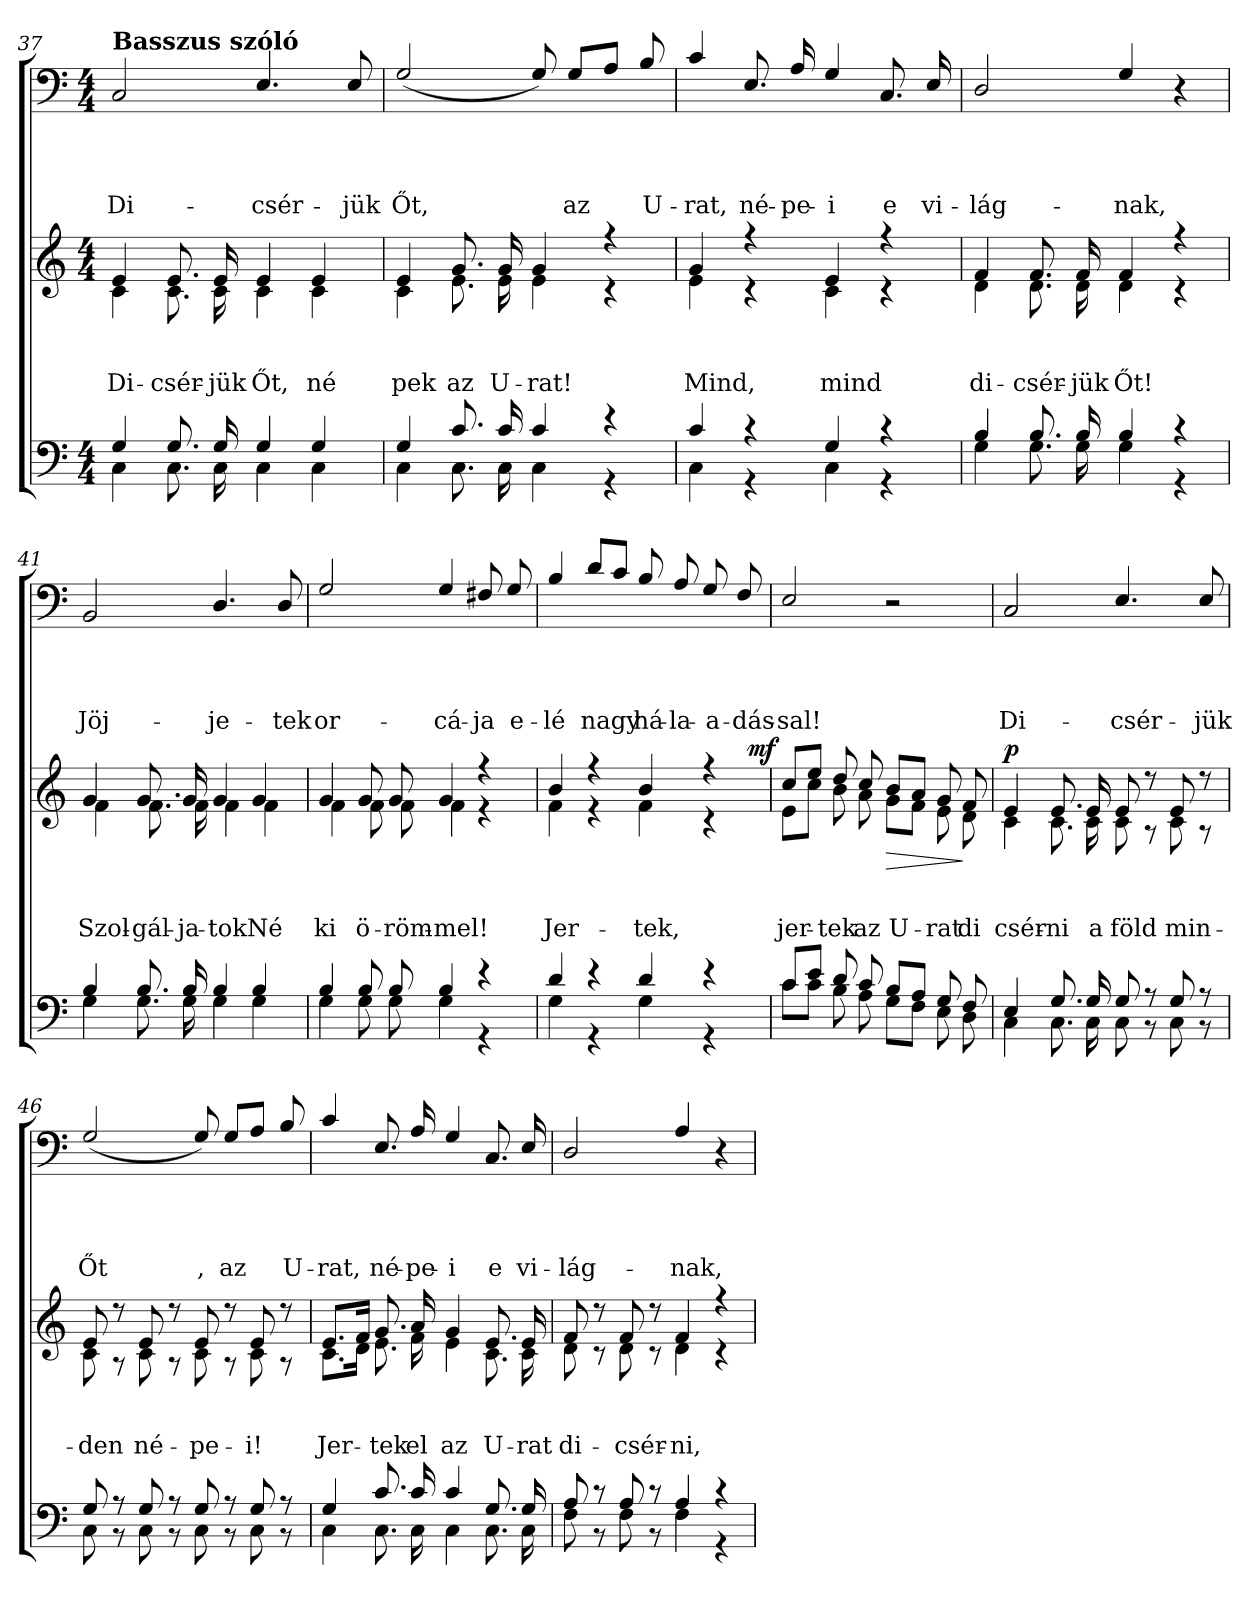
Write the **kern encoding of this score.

**kern	**kern	**text	**text	**text	**dynam	**kern	**text	**text	**text	**text
*part3	*part2	*part2	*part2	*part2	*part2	*part1	*part1	*part1	*part1	*part1
*staff3	*staff2	*staff2	*staff2	*staff2	*staff2	*staff1	*staff1	*staff1	*staff1	*staff1
*clefF4	*clefG2	*	*	*	*	*clefF4	*	*	*	*
*k[]	*k[]	*	*	*	*	*k[]	*	*	*	*
*C:	*C:	*	*	*	*	*C:	*	*	*	*
*M4/4	*M4/4	*	*	*	*	*M4/4	*	*	*	*
=37	=37	=37	=37	=37	=37	=37	=37	=37	=37	=37
*^	*	*	*	*	*	*	*	*	*	*
!	!	!	!	!	!LO:LY:b	!	!	!	!	!	!
*	*	*^	*	*	*	*	*	*	*	*	*
!	!	!	!	!	!	!	!	!LO:TX:a:B:t=Basszus szóló	!	!	!	!
!	!	!	!	!	!	!	!	!	!	!	!	!LO:LY:b
4G/	4C\	4e/	4c\	.	.	Di-	.	2C/	.	.	.	Di-
!	!	!	!	!	!	!LO:LY:b	!	!	!	!	!	!
8.G/	8.C\	8.e/	8.c\	.	.	-csér-	.	.	.	.	.	.
!	!	!	!	!	!	!LO:LY:b	!	!	!	!	!	!
16G/	16C\	16e/	16c\	.	.	-jük	.	.	.	.	.	.
!	!	!	!	!	!	!LO:LY:b	!	!	!	!	!	!
!	!	!	!	!	!	!	!	!	!	!	!	!LO:LY:b
4G/	4C\	4e/	4c\	.	.	Őt,	.	4.E/	.	.	.	-csér-
!	!	!	!	!	!	!LO:LY:b	!	!	!	!	!	!
4G/	4C\	4e/	4c\	.	.	né­	.	.	.	.	.	.
!	!	!	!	!	!	!	!	!	!	!	!	!LO:LY:b
.	.	.	.	.	.	.	.	8E/	.	.	.	-jük
!!LO:PB:g=z
=38	=38	=38	=38	=38	=38	=38	=38	=38	=38	=38	=38	=38
!	!	!	!	!	!	!LO:LY:b	!	!	!	!	!	!
!	!	!	!	!	!	!	!	!	!	!	!	!LO:LY:b
4G/	4C\	4e/	4c\	.	.	pek	.	(2G/	.	.	.	Őt,
!	!	!	!	!	!	!LO:LY:b	!	!	!	!	!	!
8.c/	8.C\	8.g/	8.e\	.	.	az	.	.	.	.	.	.
!	!	!	!	!	!	!LO:LY:b	!	!	!	!	!	!
16c/	16C\	16g/	16e\	.	.	U-	.	.	.	.	.	.
!	!	!	!	!	!	!LO:LY:b	!	!	!	!	!	!
4c/	4C\	4g/	4e\	.	.	-rat!	.	8G/)	.	.	.	.
!	!	!	!	!	!	!	!	!	!	!	!	!LO:LY:b
.	.	.	.	.	.	.	.	8G/L	.	.	.	az
4r	4r	4r	4r	.	.	.	.	8A/J	.	.	.	.
!	!	!	!	!	!	!	!	!	!	!	!	!LO:LY:b
.	.	.	.	.	.	.	.	8B/	.	.	.	U-
=39	=39	=39	=39	=39	=39	=39	=39	=39	=39	=39	=39	=39
!	!	!	!	!	!	!LO:LY:b	!	!	!	!	!	!
!	!	!	!	!	!	!	!	!	!	!	!	!LO:LY:b
4c/	4C\	4g/	4e\	.	.	Mind,	.	4c/	.	.	.	-rat,
!	!	!	!	!	!	!	!	!	!	!	!	!LO:LY:b
4r	4r	4r	4r	.	.	.	.	8.E/	.	.	.	né-
!	!	!	!	!	!	!	!	!	!	!	!	!LO:LY:b
.	.	.	.	.	.	.	.	16A/	.	.	.	-pe-
!	!	!	!	!	!	!LO:LY:b	!	!	!	!	!	!
!	!	!	!	!	!	!	!	!	!	!	!	!LO:LY:b
4G/	4C\	4e/	4c\	.	.	mind	.	4G/	.	.	.	-i
!	!	!	!	!	!	!	!	!	!	!	!	!LO:LY:b
4r	4r	4r	4r	.	.	.	.	8.C/	.	.	.	e
!	!	!	!	!	!	!	!	!	!	!	!	!LO:LY:b
.	.	.	.	.	.	.	.	16E/	.	.	.	vi-
=40	=40	=40	=40	=40	=40	=40	=40	=40	=40	=40	=40	=40
!	!	!	!	!	!	!LO:LY:b	!	!	!	!	!	!
!	!	!	!	!	!	!	!	!	!	!	!	!LO:LY:b
4B/	4G\	4f/	4d\	.	.	di-	.	2D/	.	.	.	-lág-
!	!	!	!	!	!	!LO:LY:b	!	!	!	!	!	!
8.B/	8.G\	8.f/	8.d\	.	.	-csér-	.	.	.	.	.	.
!	!	!	!	!	!	!LO:LY:b	!	!	!	!	!	!
16B/	16G\	16f/	16d\	.	.	-jük	.	.	.	.	.	.
!	!	!	!	!	!	!LO:LY:b	!	!	!	!	!	!
!	!	!	!	!	!	!	!	!	!	!	!	!LO:LY:b
4B/	4G\	4f/	4d\	.	.	Őt!	.	4G/	.	.	.	-nak,
4r	4r	4r	4r	.	.	.	.	4r	.	.	.	.
=41	=41	=41	=41	=41	=41	=41	=41	=41	=41	=41	=41	=41
!	!	!	!	!	!	!LO:LY:b	!	!	!	!	!	!
!	!	!	!	!	!	!	!	!	!	!	!	!LO:LY:b
4B/	4G\	4g/	4f\	.	.	Szol-	.	2BB/	.	.	.	Jöj-
!	!	!	!	!	!	!LO:LY:b	!	!	!	!	!	!
8.B/	8.G\	8.g/	8.f\	.	.	-gál-	.	.	.	.	.	.
!	!	!	!	!	!	!LO:LY:b	!	!	!	!	!	!
16B/	16G\	16g/	16f\	.	.	-ja-	.	.	.	.	.	.
!	!	!	!	!	!	!LO:LY:b	!	!	!	!	!	!
!	!	!	!	!	!	!	!	!	!	!	!	!LO:LY:b
4B/	4G\	4g/	4f\	.	.	-tok	.	4.D/	.	.	.	-je-
!	!	!	!	!	!	!LO:LY:b	!	!	!	!	!	!
4B/	4G\	4g/	4f\	.	.	Né­	.	.	.	.	.	.
!	!	!	!	!	!	!	!	!	!	!	!	!LO:LY:b
.	.	.	.	.	.	.	.	8D/	.	.	.	-tek
!!LO:LB:g=z
=42	=42	=42	=42	=42	=42	=42	=42	=42	=42	=42	=42	=42
!	!	!	!	!	!	!LO:LY:b	!	!	!	!	!	!
!	!	!	!	!	!	!	!	!	!	!	!	!LO:LY:b
4B/	4G\	4g/	4f\	.	.	ki	.	2G/	.	.	.	or-
!	!	!	!	!	!	!LO:LY:b	!	!	!	!	!	!
8B/	8G\	8g/	8f\	.	.	ö-	.	.	.	.	.	.
!	!	!	!	!	!	!LO:LY:b	!	!	!	!	!	!
8B/	8G\	8g/	8f\	.	.	-röm-	.	.	.	.	.	.
!	!	!	!	!	!	!LO:LY:b	!	!	!	!	!	!
!	!	!	!	!	!	!	!	!	!	!	!	!LO:LY:b
4B/	4G\	4g/	4f\	.	.	-mel!	.	4G/	.	.	.	-cá-
!	!	!	!	!	!	!	!	!	!	!	!	!LO:LY:b
4r	4r	4r	4r	.	.	.	.	8F#X/	.	.	.	-ja
!	!	!	!	!	!	!	!	!	!	!	!	!LO:LY:b
.	.	.	.	.	.	.	.	8G/	.	.	.	e-
*	*	*v	*v	*	*	*	*	*	*	*	*	*
=43	=43	=43	=43	=43	=43	=43	=43	=43	=43	=43	=43
!	!	!	!	!	!LO:LY:b	!	!	!	!	!	!
*	*	*^	*	*	*	*	*	*	*	*	*
!	!	!	!	!	!	!	!	!	!	!	!	!LO:LY:b
*	*	*	*^	*	*	*	*	*	*	*	*	*
4d/	4G\	4b/	4f\	2ryy	.	.	Jer-	.	4B/	.	.	.	-lé
!	!	!	!	!	!	!	!	!	!	!	!	!	!LO:LY:b
4r	4r	4r	4r	.	.	.	.	.	8d/L	.	.	.	nagy
.	.	.	.	.	.	.	.	.	8c/J	.	.	.	.
!	!	!	!	!	!	!	!LO:LY:b	!	!	!	!	!	!
!	!	!	!	!	!	!	!	!	!	!	!	!	!LO:LY:b
4d/	4G\	4b/	4f\	4ryy	.	.	-tek,	.	8B/	.	.	.	há-
!	!	!	!	!	!	!	!	!	!	!	!	!	!LO:LY:b
.	.	.	.	.	.	.	.	.	8A/	.	.	.	-la-
!	!	!	!	!	!	!	!	!	!	!	!	!	!LO:LY:b
4r	4r	4r	4r	8ryy	.	.	.	.	8G/	.	.	.	-a-
!	!	!	!	!	!	!	!	!	!	!	!	!	!LO:LY:b
.	.	.	.	32ryy	.	.	.	.	8F/	.	.	.	-dás-
!	!	!	!	!	!	!	!	!LO:DY:b	!	!	!	!	!
.	.	.	.	16.ryy	.	.	.	mf	.	.	.	.	.
*	*	*v	*v	*v	*	*	*	*	*	*	*	*	*
=44	=44	=44	=44	=44	=44	=44	=44	=44	=44	=44	=44
*	*	*^	*	*	*	*	*	*	*	*	*
*	*	*	*^	*	*	*	*	*	*	*	*	*
!	!	!	!	!	!	!	!LO:LY:b	!	!	!	!	!	!
*	*	*	*v	*v	*	*	*	*	*	*	*	*	*
*	*	*	*^	*	*	*	*	*	*	*	*	*
!	!	!	!	!	!	!	!	!	!	!	!	!	!LO:LY:b
*	*	*	*v	*v	*	*	*	*	*	*	*	*	*
8c/L	8c\L	8cc/L	8e\L	.	.	jer-	.	2E/	.	.	.	-sal!
8e/J	8c\J	8ee/J	8cc\J	.	.	.	.	.	.	.	.	.
!	!	!	!	!	!	!LO:LY:b	!	!	!	!	!	!
8d/	8B\	8dd/	8b\	.	.	-tek	.	.	.	.	.	.
!	!	!	!	!	!	!LO:LY:b	!	!	!	!	!	!
8c/	8A\	8cc/	8a\	.	.	az	.	.	.	.	.	.
!	!	!	!	!	!	!LO:LY:b	!LO:HP:b	!	!	!	!	!
8B/L	8G\L	8b/L	8g\L	.	.	U-	>	2r	.	.	.	.
8A/J	8F\J	8a/J	8f\J	.	.	.	.	.	.	.	.	.
!	!	!	!	!	!	!LO:LY:b	!	!	!	!	!	!
8G/	8E\	8g/	8e\	.	.	-rat	.	.	.	.	.	.
!	!	!	!	!	!	!LO:LY:b	!	!	!	!	!	!
8F/	8D\	8f/	8d\	.	.	di­	]	.	.	.	.	.
!!LO:LB:g=z
=45	=45	=45	=45	=45	=45	=45	=45	=45	=45	=45	=45	=45
!	!	!	!	!	!	!LO:LY:b	!	!	!	!	!	!
!	!	!	!	!	!	!	!LO:DY:b	!	!	!	!	!LO:LY:b
4E/	4C\	4e/	4c\	.	.	csér-	p	2C/	.	.	.	Di-
!	!	!	!	!	!	!LO:LY:b	!	!	!	!	!	!
8.G/	8.C\	8.e/	8.c\	.	.	-ni	.	.	.	.	.	.
!	!	!	!	!	!	!LO:LY:b	!	!	!	!	!	!
16G/	16C\	16e/	16c\	.	.	a	.	.	.	.	.	.
!	!	!	!	!	!	!LO:LY:b	!	!	!	!	!	!
!	!	!	!	!	!	!	!	!	!	!	!	!LO:LY:b
8G/	8C\	8e/	8c\	.	.	föld	.	4.E/	.	.	.	-csér-
8r	8r	8r	8r	.	.	.	.	.	.	.	.	.
!	!	!	!	!	!	!LO:LY:b	!	!	!	!	!	!
8G/	8C\	8e/	8c\	.	.	min-	.	.	.	.	.	.
!	!	!	!	!	!	!	!	!	!	!	!	!LO:LY:b
8r	8r	8r	8r	.	.	.	.	8E/	.	.	.	-jük
=46	=46	=46	=46	=46	=46	=46	=46	=46	=46	=46	=46	=46
!	!	!	!	!	!	!LO:LY:b	!	!	!	!	!	!
!	!	!	!	!	!	!	!	!	!	!	!	!LO:LY:b
8G/	8C\	8e/	8c\	.	.	-den	.	(2G/	.	.	.	Őt
8r	8r	8r	8r	.	.	.	.	.	.	.	.	.
!	!	!	!	!	!	!LO:LY:b	!	!	!	!	!	!
8G/	8C\	8e/	8c\	.	.	né-	.	.	.	.	.	.
8r	8r	8r	8r	.	.	.	.	.	.	.	.	.
!	!	!	!	!	!	!LO:LY:b	!	!	!	!	!	!
!	!	!	!	!	!	!	!	!	!	!	!	!LO:LY:b
8G/	8C\	8e/	8c\	.	.	-pe-	.	8G/)	.	.	.	,
!	!	!	!	!	!	!	!	!	!	!	!	!LO:LY:b
8r	8r	8r	8r	.	.	.	.	8G/L	.	.	.	az
!	!	!	!	!	!	!LO:LY:b	!	!	!	!	!	!
8G/	8C\	8e/	8c\	.	.	-i!	.	8A/J	.	.	.	.
!	!	!	!	!	!	!	!	!	!	!	!	!LO:LY:b
8r	8r	8r	8r	.	.	.	.	8B/	.	.	.	U-
=47	=47	=47	=47	=47	=47	=47	=47	=47	=47	=47	=47	=47
!	!	!	!	!	!	!LO:LY:b	!	!	!	!	!	!
!	!	!	!	!	!	!	!	!	!	!	!	!LO:LY:b
4G/	4C\	8.e/L	8.c\L	.	.	Jer-	.	4c/	.	.	.	-rat,
.	.	16f/Jk	16d\Jk	.	.	.	.	.	.	.	.	.
!	!	!	!	!	!	!LO:LY:b	!	!	!	!	!	!
!	!	!	!	!	!	!	!	!	!	!	!	!LO:LY:b
8.c/	8.C\	8.g/	8.e\	.	.	-tek	.	8.E/	.	.	.	né-
!	!	!	!	!	!	!LO:LY:b	!	!	!	!	!	!
!	!	!	!	!	!	!	!	!	!	!	!	!LO:LY:b
16c/	16C\	16a/	16f\	.	.	el	.	16A/	.	.	.	-pe-
!	!	!	!	!	!	!LO:LY:b	!	!	!	!	!	!
!	!	!	!	!	!	!	!	!	!	!	!	!LO:LY:b
4c/	4C\	4g/	4e\	.	.	az	.	4G/	.	.	.	-i
!	!	!	!	!	!	!LO:LY:b	!	!	!	!	!	!
!	!	!	!	!	!	!	!	!	!	!	!	!LO:LY:b
8.G/	8.C\	8.e/	8.c\	.	.	U-	.	8.C/	.	.	.	e
!	!	!	!	!	!	!LO:LY:b	!	!	!	!	!	!
!	!	!	!	!	!	!	!	!	!	!	!	!LO:LY:b
16G/	16C\	16e/	16c\	.	.	-rat	.	16E/	.	.	.	vi-
=48	=48	=48	=48	=48	=48	=48	=48	=48	=48	=48	=48	=48
!	!	!	!	!	!	!LO:LY:b	!	!	!	!	!	!
!	!	!	!	!	!	!	!	!	!	!	!	!LO:LY:b
8A/	8F\	8f/	8d\	.	.	di-	.	2D/	.	.	.	-lág-
8r	8r	8r	8r	.	.	.	.	.	.	.	.	.
!	!	!	!	!	!	!LO:LY:b	!	!	!	!	!	!
8A/	8F\	8f/	8d\	.	.	-csér-	.	.	.	.	.	.
8r	8r	8r	8r	.	.	.	.	.	.	.	.	.
!	!	!	!	!	!	!LO:LY:b	!	!	!	!	!	!
!	!	!	!	!	!	!	!	!	!	!	!	!LO:LY:b
4A/	4F\	4f/	4d\	.	.	-ni,	.	4A/	.	.	.	-nak,
4r	4r	4r	4r	.	.	.	.	4r	.	.	.	.
*v	*v	*	*	*	*	*	*	*	*	*	*	*
*	*v	*v	*	*	*	*	*	*	*	*	*
=	=	=	=	=	=	=	=	=	=	=
*-	*-	*-	*-	*-	*-	*-	*-	*-	*-	*-
